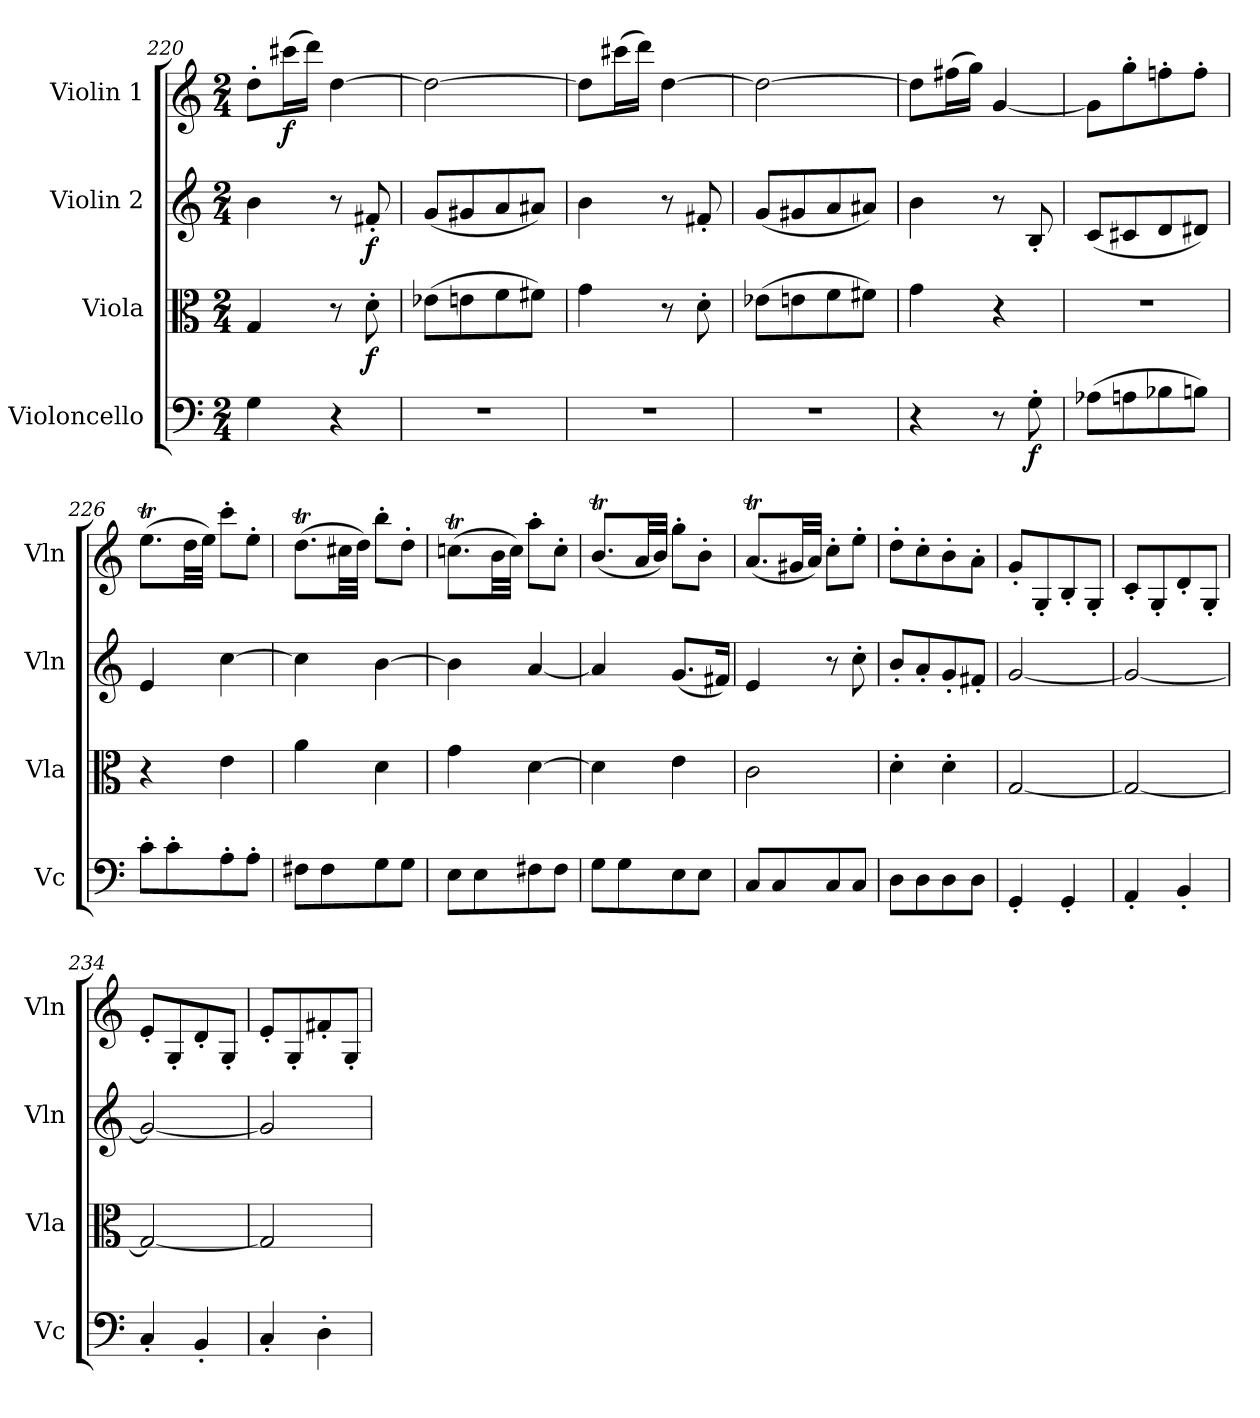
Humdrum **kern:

**kern	**dynam	**kern	**dynam	**kern	**dynam	**kern	**dynam
*part4	*part4	*part3	*part3	*part2	*part2	*part1	*part1
*staff4	*staff4	*staff3	*staff3	*staff2	*staff2	*staff1	*staff1
*I"Violoncello	*	*I"Viola	*	*I"Violin 2	*	*I"Violin 1	*
*I'Vc	*	*I'Vla	*	*I'Vln	*	*I'Vln	*
*clefF4	*	*clefC3	*	*clefG2	*	*clefG2	*
*k[]	*	*k[]	*	*k[]	*	*k[]	*
*M2/4	*	*M2/4	*	*M2/4	*	*M2/4	*
=220	=220	=220	=220	=220	=220	=220	=220
4G\	.	4G/	.	4b\	.	8dd'\L	.
!	!	!	!	!	!	!	!LO:DY:b
.	.	.	.	.	.	(>16ccc#X\L	f
.	.	.	.	.	.	16ddd\JJ)	.
4r	.	8r	.	8r	.	[4dd\	.
!	!	!	!LO:DY:b	!	!LO:DY:b	!	!
.	.	8d'\	f	8f#X'/	f	.	.
=221	=221	=221	=221	=221	=221	=221	=221
2r	.	(>8e-X\L	.	(<8g/L	.	2dd\_	.
.	.	8en\	.	8g#X/	.	.	.
.	.	8f\	.	8a/	.	.	.
.	.	8f#X\J)	.	8a#X/J)	.	.	.
=222	=222	=222	=222	=222	=222	=222	=222
2r	.	4g\	.	4b\	.	8dd\L]	.
.	.	.	.	.	.	(>16ccc#X\L	.
.	.	.	.	.	.	16ddd\JJ)	.
.	.	8r	.	8r	.	[4dd\	.
.	.	8d'\	.	8f#X'/	.	.	.
=223	=223	=223	=223	=223	=223	=223	=223
2r	.	(>8e-X\L	.	(<8g/L	.	2dd\_	.
.	.	8en\	.	8g#X/	.	.	.
.	.	8f\	.	8a/	.	.	.
.	.	8f#X\J)	.	8a#X/J)	.	.	.
=224	=224	=224	=224	=224	=224	=224	=224
4r	.	4g\	.	4b\	.	8dd\L]	.
.	.	.	.	.	.	(>16ff#X\L	.
.	.	.	.	.	.	16gg\JJ)	.
8r	.	4r	.	8r	.	[4g/	.
!	!LO:DY:b	!	!	!	!	!	!
8G'\	f	.	.	8B'/	.	.	.
!!LO:LB:g=z
=225	=225	=225	=225	=225	=225	=225	=225
(>8A-X\L	.	2r	.	(<8c/L	.	8g\L]	.
8An\	.	.	.	8c#X/	.	8gg'\	.
8B-X\	.	.	.	8d/	.	8ffn'\	.
8Bn\J)	.	.	.	8d#X/J)	.	8ff'\J	.
=226	=226	=226	=226	=226	=226	=226	=226
8c'\L	.	4r	.	4e/	.	(>8.eet\L	.
8c'\	.	.	.	.	.	.	.
.	.	.	.	.	.	32dd\LL	.
.	.	.	.	.	.	32ee\JJJ)	.
8A'\	.	4e\	.	[4cc\	.	8ccc'\L	.
8A'\J	.	.	.	.	.	8ee'\J	.
=227	=227	=227	=227	=227	=227	=227	=227
8F#X\L	.	4a\	.	4cc\]	.	(>8.ddT\L	.
8F#\	.	.	.	.	.	.	.
.	.	.	.	.	.	32cc#X\LL	.
.	.	.	.	.	.	32dd\JJJ)	.
8G\	.	4d\	.	[4b\	.	8bb'\L	.
8G\J	.	.	.	.	.	8dd'\J	.
=228	=228	=228	=228	=228	=228	=228	=228
8E\L	.	4g\	.	4b\]	.	(>8.ccnT\L	.
8E\	.	.	.	.	.	.	.
.	.	.	.	.	.	32b\LL	.
.	.	.	.	.	.	32cc\JJJ)	.
8F#X\	.	[4d\	.	[4a/	.	8aa'\L	.
8F#\J	.	.	.	.	.	8cc'\J	.
=229	=229	=229	=229	=229	=229	=229	=229
8G\L	.	4d\]	.	4a/]	.	(<8.bt/L	.
8G\	.	.	.	.	.	.	.
.	.	.	.	.	.	32a/LL	.
.	.	.	.	.	.	32b/JJJ)	.
8E\	.	4e\	.	(<8.g/L	.	8gg'\L	.
8E\J	.	.	.	.	.	8b'\J	.
.	.	.	.	16f#X/Jk)	.	.	.
=230	=230	=230	=230	=230	=230	=230	=230
8C/L	.	2c\	.	4e/	.	(<8.aT/L	.
8C/	.	.	.	.	.	.	.
.	.	.	.	.	.	32g#X/LL	.
.	.	.	.	.	.	32a/JJJ)	.
8C/	.	.	.	8r	.	8cc'\L	.
8C/J	.	.	.	8cc'\	.	8ee'\J	.
!!LO:LB:g=z
=231	=231	=231	=231	=231	=231	=231	=231
8D\L	.	4d'\	.	8b'/L	.	8dd'\L	.
8D\	.	.	.	8a'/	.	8cc'\	.
8D\	.	4d'\	.	8g'/	.	8b'\	.
8D\J	.	.	.	8f#X'/J	.	8a'\J	.
=232	=232	=232	=232	=232	=232	=232	=232
4GG'/	.	[2G/	.	[2g/	.	8g'/L	.
.	.	.	.	.	.	8G'/	.
4GG'/	.	.	.	.	.	8B'/	.
.	.	.	.	.	.	8G'/J	.
=233	=233	=233	=233	=233	=233	=233	=233
4AA'/	.	2G/_	.	2g/_	.	8c'/L	.
.	.	.	.	.	.	8G'/	.
4BB'/	.	.	.	.	.	8d'/	.
.	.	.	.	.	.	8G'/J	.
=234	=234	=234	=234	=234	=234	=234	=234
4C'/	.	2G/_	.	2g/_	.	8e'/L	.
.	.	.	.	.	.	8G'/	.
4BB'/	.	.	.	.	.	8d'/	.
.	.	.	.	.	.	8G'/J	.
=235	=235	=235	=235	=235	=235	=235	=235
4C'/	.	2G/]	.	2g/]	.	8e'/L	.
.	.	.	.	.	.	8G'/	.
4D'\	.	.	.	.	.	8f#X'/	.
.	.	.	.	.	.	8G'/J	.
=	=	=	=	=	=	=	=
*-	*-	*-	*-	*-	*-	*-	*-
